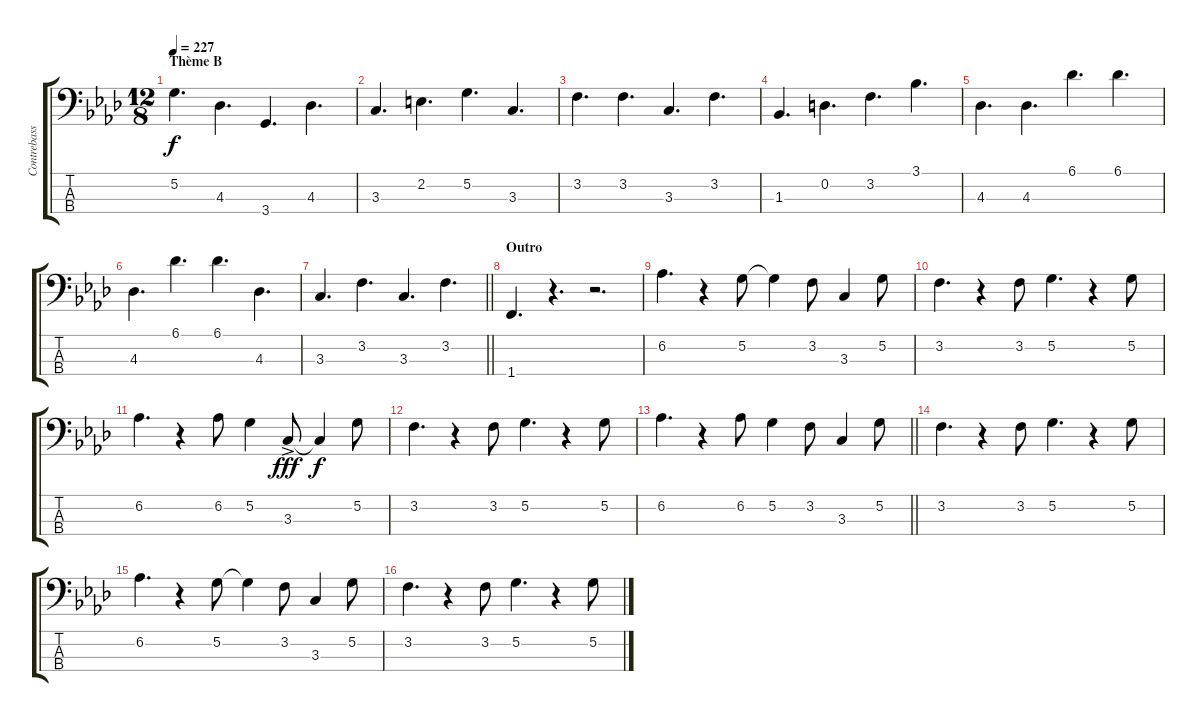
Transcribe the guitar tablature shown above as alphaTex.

\track ("Contrebasse" "Contrebass") {instrument acousticbass}
\staff {score tabs}
\tuning (G2 D2 A1 E1) {hide}
\ts (12 8)
\section ("" "Thème B")
\tempo 227
\clef f4
\ks fminor
5.2.4{d dy f volume 13 balance 12 instrument acousticbass} 4.3.4{d} 3.4.4{d} 4.3.4{d} |
3.3.4{d} 2.2.4{d} 5.2.4{d} 3.3.4{d} |
3.2.4{d} 3.2.4{d} 3.3.4{d} 3.2.4{d} |
1.3.4{d} 0.2.4{d} 3.2.4{d} 3.1.4{d} |
4.3.4{d} 4.3.4{d} 6.1.4{d} 6.1.4{d} |
4.3.4{d} 6.1.4{d} 6.1.4{d} 4.3.4{d} |
\barLineRight lightlight
3.3.4{d} 3.2.4{d} 3.3.4{d} 3.2.4{d} |
\section ("" "Outro")
1.4.4{d volume 12 balance 12 instrument acousticbass} r.4{d} r.2{d} |
6.2.4{d} r.4 5.2.8 5.2{t}.4 3.2.8 3.3.4 5.2.8 |
3.2.4{d} r.4 3.2.8 5.2.4{d} r.4 5.2.8 |
6.2.4{d} r.4 6.2.8 5.2.4 3.3{ac}.8{dy fff} 3.3{t}.4{dy f} 5.2.8 |
3.2.4{d} r.4 3.2.8 5.2.4{d} r.4 5.2.8 |
\barLineRight lightlight
6.2.4{d} r.4 6.2.8 5.2.4 3.2.8 3.3.4 5.2.8 |
3.2.4{d volume 8 balance 12 instrument acousticbass} r.4 3.2.8 5.2.4{d} r.4 5.2.8 |
6.2.4{d} r.4 5.2.8 5.2{t}.4 3.2.8 3.3.4 5.2.8 |
3.2.4{d} r.4 3.2.8 5.2.4{d} r.4 5.2.8
